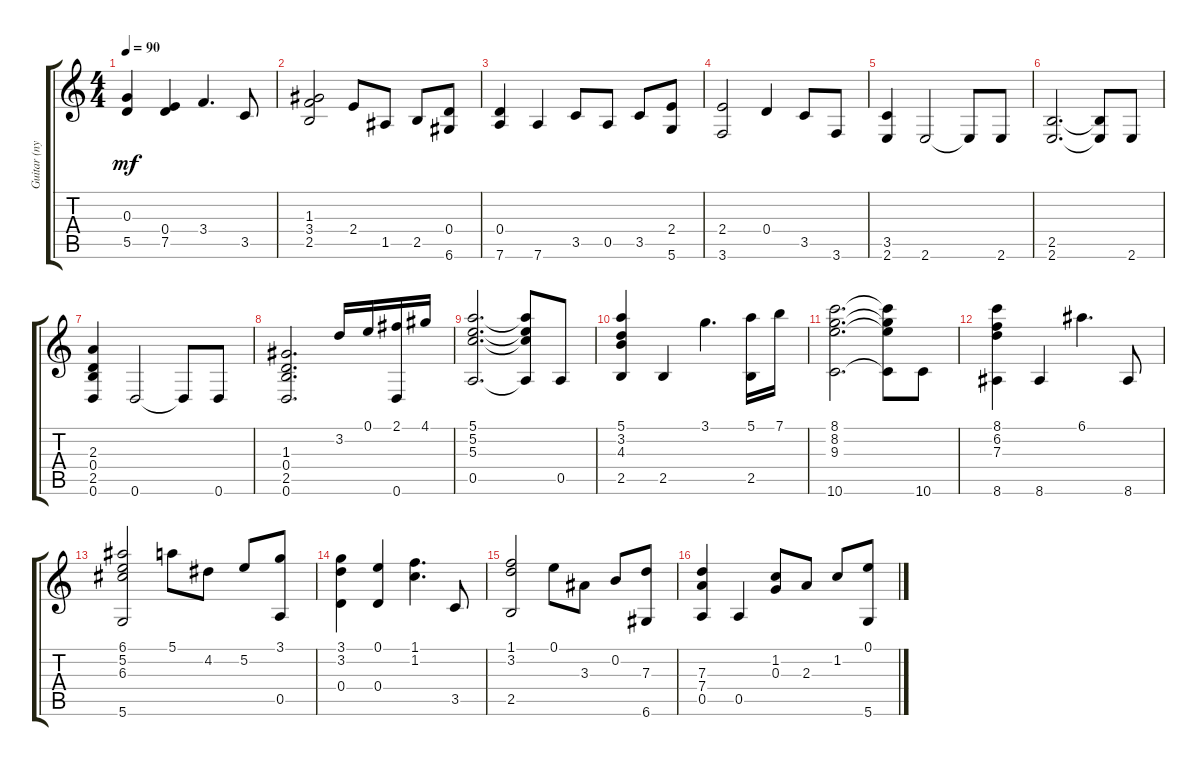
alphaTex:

\track ("Guitar (nylon)" "Guitar (ny") {instrument acousticguitarnylon}
\staff {score tabs}
\tuning (E4 B3 G3 D3 A2 D2) {hide}
\ts (4 4)
\tempo 90
\clef g2
\ks c
(0.3 5.5).4{dy mf} (0.4 7.5).4 3.4.4{d} 3.5.8 |
(1.3 3.4 2.5).2 2.4.8 1.5.8 2.5.8 (0.4 6.6).8 |
(0.4 7.6).4 7.6.4 3.5.8 0.5.8 3.5.8 (2.4 5.6).8 |
(2.4 3.6).2 0.4.4 3.5.8 3.6.8 |
(3.5 2.6).4 2.6.2 2.6{t}.8 2.6.8 |
(2.5 2.6).2{d} (2.5{t} 2.6{t}).8 2.6.8 |
(2.3 0.4 2.5 0.6).4 0.6.2 0.6{t}.8 0.6.8 |
(1.3 0.4 2.5 0.6).2{d} 3.2.16 0.1.16 (2.1 0.6).16 4.1.16 |
(5.1 5.2 5.3 0.5).2{d} (5.1{t} 5.2{t} 5.3{t} 0.5{t}).8 0.5.8 |
(5.1 3.2 4.3 2.5).4 2.5.4 3.1.4{d} (5.1 2.5).16 7.1.16 |
(8.1 8.2 9.3 10.6).2{d} (8.1{t} 8.2{t} 9.3{t} 10.6{t}).8 10.6.8 |
(8.1 6.2 7.3 8.6).4 8.6.4 6.1.4{d} 8.6.8 |
(6.1 5.2 6.3 5.6).2 5.1.8 4.2.8 5.2.8 (3.1 0.5).8 |
(3.1 3.2 0.4).4 (0.1 0.4).4 (1.1 1.2).4{d} 3.5.8 |
(1.1 3.2 2.5).2 0.1.8 3.3.8 0.2.8 (7.3 6.6).8 |
(7.3 7.4 0.5).4 0.5.4 (1.2 0.3).8 2.3.8 1.2.8 (0.1 5.6).8
